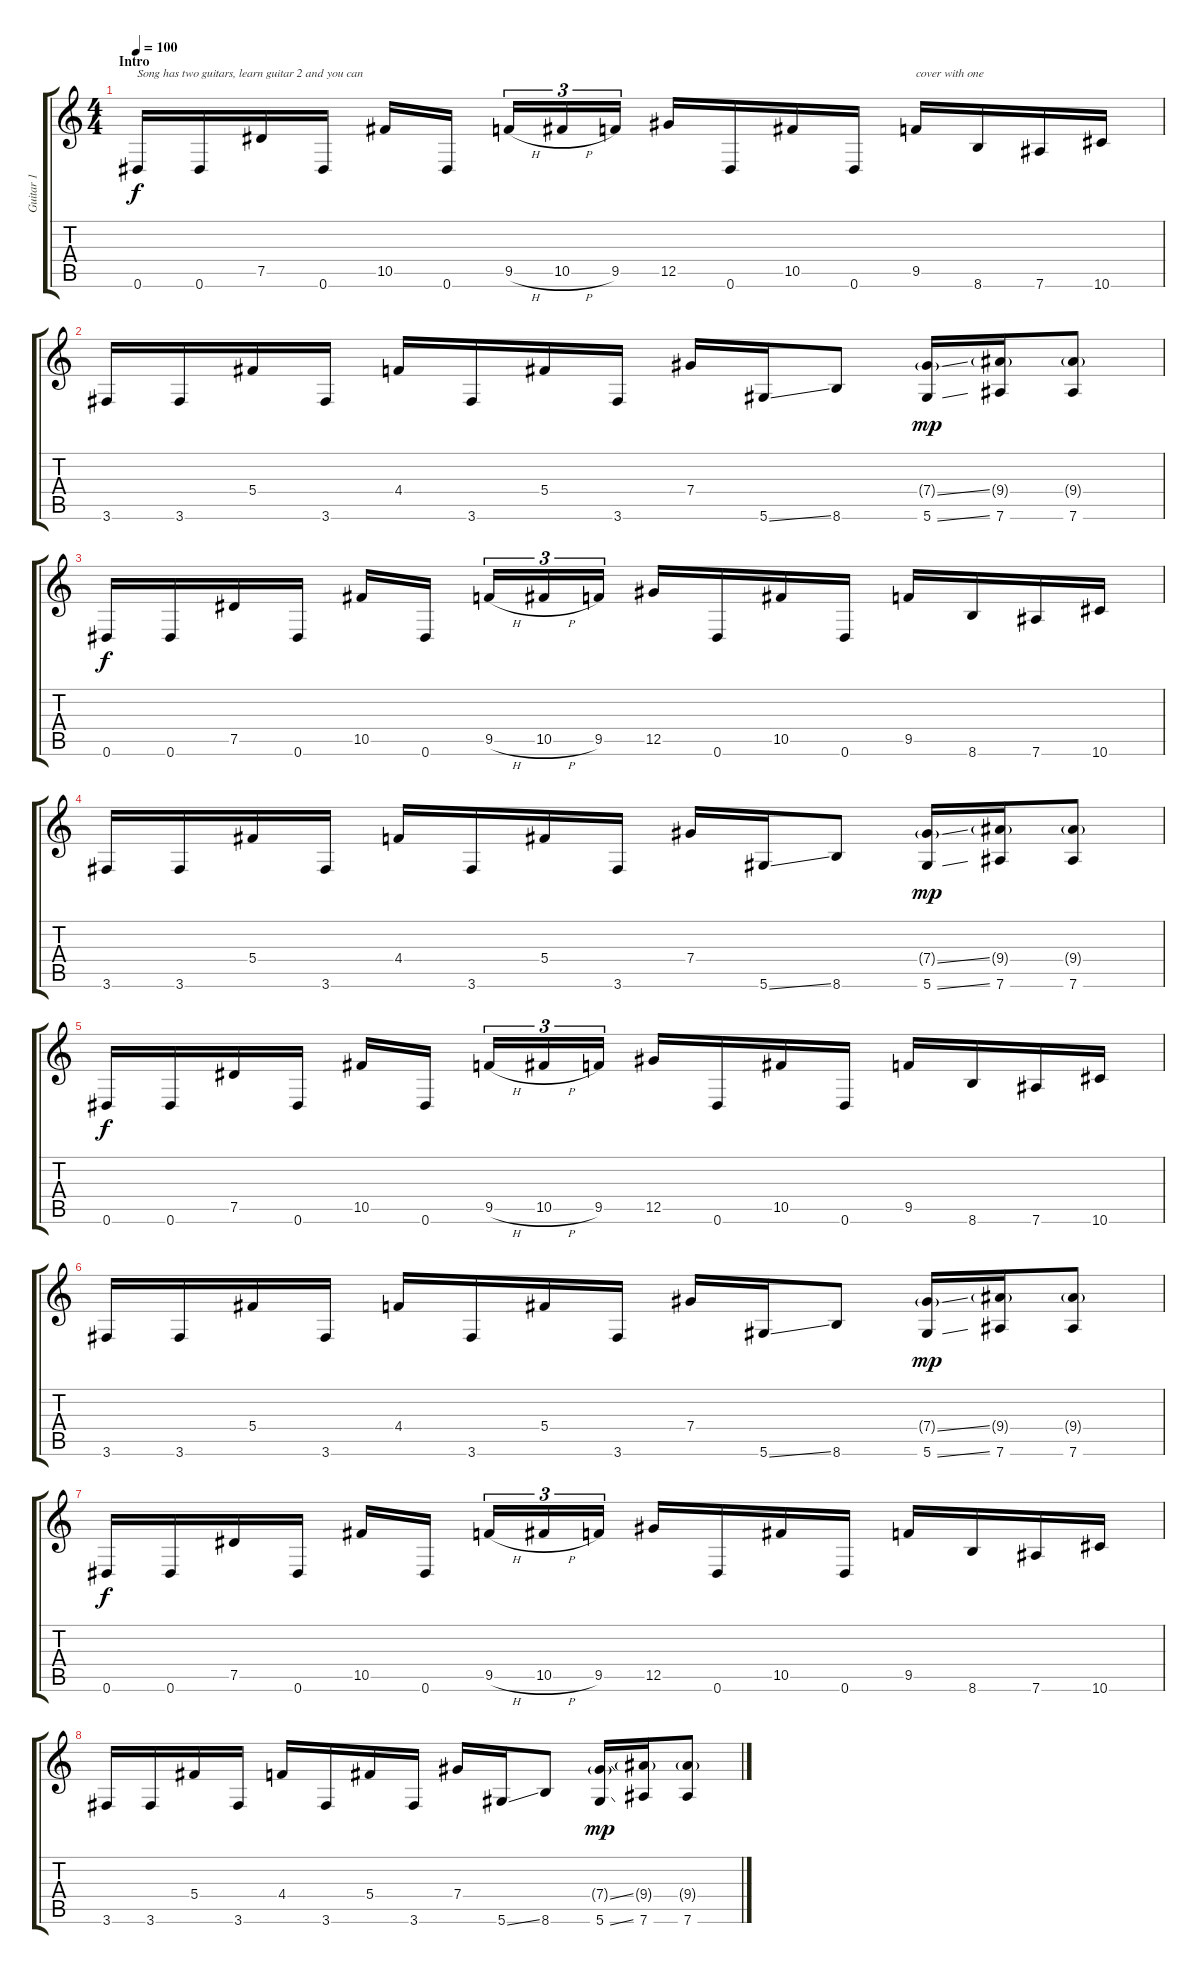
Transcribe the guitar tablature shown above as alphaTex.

\track ("Guitar 1" "Guitar 1") {instrument distortionguitar}
\staff {score tabs}
\tuning (Eb4 Bb3 Gb3 Db3 Ab2 Eb2) {hide}
\ts (4 4)
\section ("" "Intro")
\tempo 100
\clef g2
\ks c
0.6.16{txt "Song has two guitars, learn guitar 2 and you can" dy f instrument distortionguitar} 0.6.16 7.5.16 0.6.16 10.5.16 0.6.16 9.5{h}.16{tu (3 2)} 10.5{h}.16{tu (3 2)} 9.5.16{tu (3 2)} 12.5.16 0.6.16 10.5.16 0.6.16 9.5.16{txt "cover with one"} 8.6.16 7.6.16 10.6.16 |
3.6.16 3.6.16 5.4.16 3.6.16 4.4.16 3.6.16 5.4.16 3.6.16 7.4.16 5.6{ss}.16 8.6.8 (7.4{ss g} 5.6{ss}).16{dy mp} (9.4{g} 7.6).16 (9.4{g} 7.6).8 |
0.6.16{dy f} 0.6.16 7.5.16 0.6.16 10.5.16 0.6.16 9.5{h}.16{tu (3 2)} 10.5{h}.16{tu (3 2)} 9.5.16{tu (3 2)} 12.5.16 0.6.16 10.5.16 0.6.16 9.5.16 8.6.16 7.6.16 10.6.16 |
3.6.16 3.6.16 5.4.16 3.6.16 4.4.16 3.6.16 5.4.16 3.6.16 7.4.16 5.6{ss}.16 8.6.8 (7.4{ss g} 5.6{ss}).16{dy mp} (9.4{g} 7.6).16 (9.4{g} 7.6).8 |
0.6.16{dy f} 0.6.16 7.5.16 0.6.16 10.5.16 0.6.16 9.5{h}.16{tu (3 2)} 10.5{h}.16{tu (3 2)} 9.5.16{tu (3 2)} 12.5.16 0.6.16 10.5.16 0.6.16 9.5.16 8.6.16 7.6.16 10.6.16 |
3.6.16 3.6.16 5.4.16 3.6.16 4.4.16 3.6.16 5.4.16 3.6.16 7.4.16 5.6{ss}.16 8.6.8 (7.4{ss g} 5.6{ss}).16{dy mp} (9.4{g} 7.6).16 (9.4{g} 7.6).8 |
0.6.16{dy f} 0.6.16 7.5.16 0.6.16 10.5.16 0.6.16 9.5{h}.16{tu (3 2)} 10.5{h}.16{tu (3 2)} 9.5.16{tu (3 2)} 12.5.16 0.6.16 10.5.16 0.6.16 9.5.16 8.6.16 7.6.16 10.6.16 |
3.6.16 3.6.16 5.4.16 3.6.16 4.4.16 3.6.16 5.4.16 3.6.16 7.4.16 5.6{ss}.16 8.6.8 (7.4{ss g} 5.6{ss}).16{dy mp} (9.4{g} 7.6).16 (9.4{g} 7.6).8
